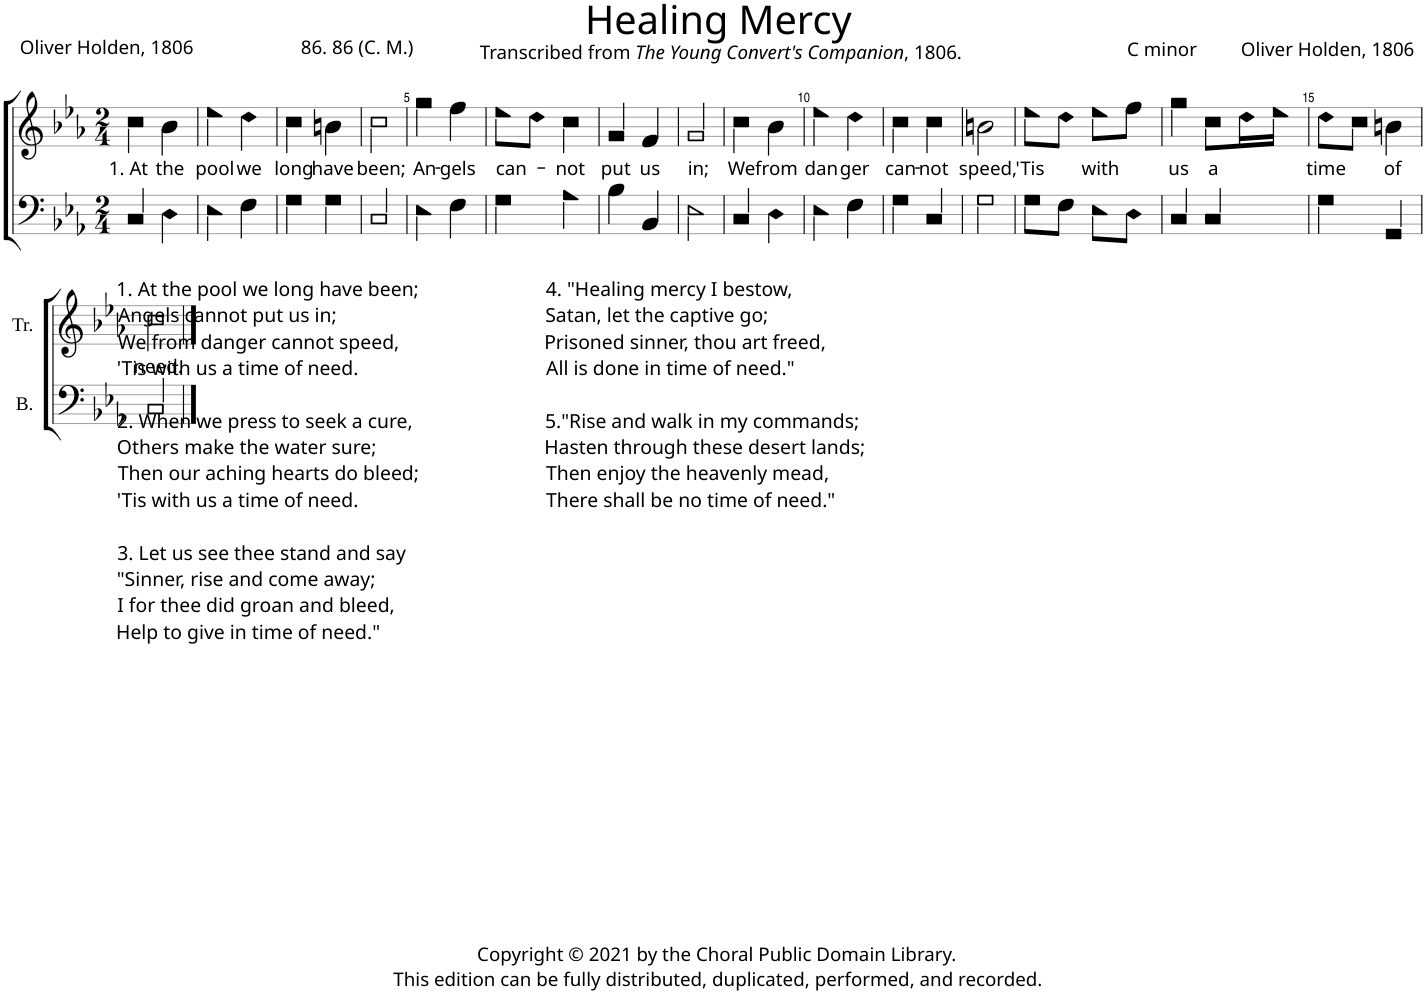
**kern	**kern	**text
*part2	*part1	*part1
*staff2	*staff1	*staff1
*I"Bass	*I"Voice	*
*I'B.	*	*
*clefF4	*clefG2	*
*k[b-e-a-]	*k[b-e-a-]	*
*M2/4	*M2/4	*
=1	=1	=1
!LO:TX:b:t=1. At the pool we long have been;	!	!
!LO:TX:b:t=Angels cannot put us in;	!	!
!LO:TX:b:t=We from danger cannot speed,	!	!
!LO:TX:b:t='Tis with us a time of need.	!	!
!LO:TX:b:t=2. When we press to seek a cure,	!	!
!LO:TX:b:t=Others make the water sure;	!	!
!LO:TX:b:t=Then our aching hearts do bleed;	!	!
!LO:TX:b:t='Tis with us a time of need.	!	!
!LO:TX:b:t=3. Let us see thee stand and say	!	!
!LO:TX:b:t="Sinner, rise and come away;	!	!
!LO:TX:b:t=I for thee did groan and bleed,	!	!
!LO:TX:b:t=Help to give in time of need."	!	!
!	!	!LO:LY:b
4C!/	4cc!\	1. At
!	!	!LO:LY:b
4D!\	4b-!\	the
=2	=2	=2
!	!	!LO:LY:b
4E-!\	4ee-!\	pool
!	!	!LO:LY:b
4F!\	4dd!\	we
=3	=3	=3
!	!	!LO:LY:b
4G!\	4cc!\	long
!	!	!LO:LY:b
4G!\	4bn!\	have
=4	=4	=4
!	!	!LO:LY:b
2C!/	2cc!\	been;
=5	=5	=5
!	!	!LO:LY:b
4E-!\	4gg!\	An-
!	!	!LO:LY:b
4F!\	4ff!\	-gels
=6	=6	=6
!	!	!LO:LY:b
4G!\	8ee-!\L	can-
.	8dd!\J	.
!	!	!LO:LY:b
4A-!\	4cc!\	-not
=7	=7	=7
!	!	!LO:LY:b
4B-!\	4g!/	put
!LO:TX:b:t=4. "Healing mercy I bestow,	!	!
!LO:TX:b:t=Satan, let the captive go;	!	!
!LO:TX:b:t=Prisoned sinner, thou art freed,	!	!
!LO:TX:b:t=All is done in time of need."	!	!
!LO:TX:b:t=5."Rise and walk in my commands;	!	!
!LO:TX:b:t=Hasten through these desert lands;	!	!
!LO:TX:b:t=Then enjoy the heavenly mead,	!	!
!LO:TX:b:t=There shall be no time of need."	!	!
!	!	!LO:LY:b
4BB-!/	4f!/	us
=8	=8	=8
!	!	!LO:LY:b
2E-!\	2g!/	in;
=9	=9	=9
!	!	!LO:LY:b
4C!/	4cc!\	We
!	!	!LO:LY:b
4D!\	4b-!\	from
=10	=10	=10
!	!	!LO:LY:b
4E-!\	4ee-!\	dan-
!	!	!LO:LY:b
4F!\	4dd!\	-ger
=11	=11	=11
!	!	!LO:LY:b
4G!\	4cc!\	can-
!	!	!LO:LY:b
4C!/	4cc!\	-not
=12	=12	=12
!	!	!LO:LY:b
2G!\	2bn!\	speed,
=13	=13	=13
!	!	!LO:LY:b
8G!\L	8ee-!\L	'Tis
8F!\J	8dd!\J	.
!	!	!LO:LY:b
8E-!\L	8ee-!\L	with
8D!\J	8ff!\J	.
=14	=14	=14
!	!	!LO:LY:b
4C!/	4gg!\	us
!	!	!LO:LY:b
4C!/	8cc!\L	a
.	16dd!\L	.
.	16ee-!\JJ	.
=15	=15	=15
!	!	!LO:LY:b
4G!\	8dd!\L	time
.	8cc!\J	.
!	!	!LO:LY:b
4GG!/	4bn!\	of
!!LO:LB:g=z
=16	=16	=16
!	!	!LO:LY:b
2C!/	2cc!\	need.
==	==	==
*-	*-	*-
